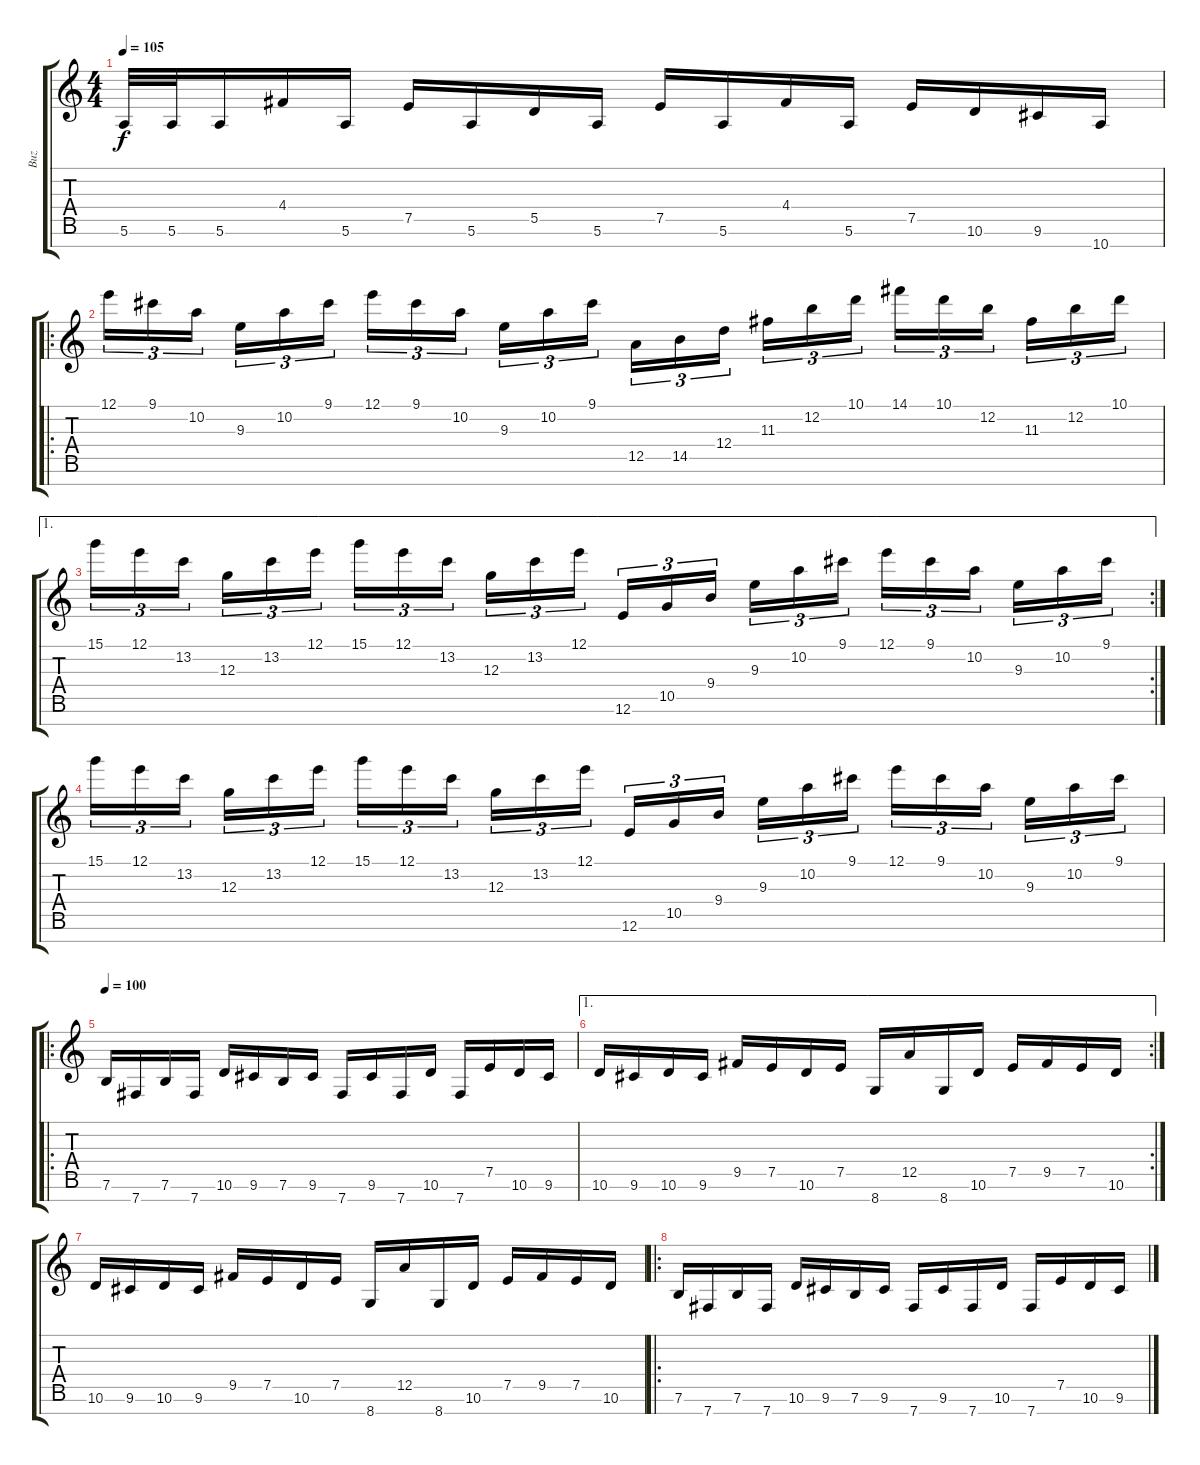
\track ("Buz" "Buz") {instrument distortionguitar}
\staff {score tabs}
\tuning (E4 B3 G3 D3 A2 E2 B1) {hide}
\ts (4 4)
\tempo 105
\clef g2
\ks c
5.6.32{dy f} 5.6.32 5.6.16 4.4.16 5.6.16 7.5.16 5.6.16 5.5.16 5.6.16 7.5.16 5.6.16 4.4.16 5.6.16 7.5.16 10.6.16 9.6.16 10.7.16 |
\ro
12.1.16{tu (3 2)} 9.1.16{tu (3 2)} 10.2.16{tu (3 2) beam splitsecondary} 9.3.16{tu (3 2)} 10.2.16{tu (3 2)} 9.1.16{tu (3 2)} 12.1.16{tu (3 2)} 9.1.16{tu (3 2)} 10.2.16{tu (3 2) beam splitsecondary} 9.3.16{tu (3 2)} 10.2.16{tu (3 2)} 9.1.16{tu (3 2)} 12.5.16{tu (3 2)} 14.5.16{tu (3 2)} 12.4.16{tu (3 2) beam splitsecondary} 11.3.16{tu (3 2)} 12.2.16{tu (3 2)} 10.1.16{tu (3 2)} 14.1.16{tu (3 2)} 10.1.16{tu (3 2)} 12.2.16{tu (3 2) beam splitsecondary} 11.3.16{tu (3 2)} 12.2.16{tu (3 2)} 10.1.16{tu (3 2)} |
\ae 1
\rc 2
15.1.16{tu (3 2)} 12.1.16{tu (3 2)} 13.2.16{tu (3 2) beam splitsecondary} 12.3.16{tu (3 2)} 13.2.16{tu (3 2)} 12.1.16{tu (3 2)} 15.1.16{tu (3 2)} 12.1.16{tu (3 2)} 13.2.16{tu (3 2) beam splitsecondary} 12.3.16{tu (3 2)} 13.2.16{tu (3 2)} 12.1.16{tu (3 2)} 12.6.16{tu (3 2)} 10.5.16{tu (3 2)} 9.4.16{tu (3 2) beam splitsecondary} 9.3.16{tu (3 2)} 10.2.16{tu (3 2)} 9.1.16{tu (3 2)} 12.1.16{tu (3 2)} 9.1.16{tu (3 2)} 10.2.16{tu (3 2) beam splitsecondary} 9.3.16{tu (3 2)} 10.2.16{tu (3 2)} 9.1.16{tu (3 2)} |
15.1.16{tu (3 2)} 12.1.16{tu (3 2)} 13.2.16{tu (3 2) beam splitsecondary} 12.3.16{tu (3 2)} 13.2.16{tu (3 2)} 12.1.16{tu (3 2)} 15.1.16{tu (3 2)} 12.1.16{tu (3 2)} 13.2.16{tu (3 2) beam splitsecondary} 12.3.16{tu (3 2)} 13.2.16{tu (3 2)} 12.1.16{tu (3 2)} 12.6.16{tu (3 2)} 10.5.16{tu (3 2)} 9.4.16{tu (3 2) beam splitsecondary} 9.3.16{tu (3 2)} 10.2.16{tu (3 2)} 9.1.16{tu (3 2)} 12.1.16{tu (3 2)} 9.1.16{tu (3 2)} 10.2.16{tu (3 2) beam splitsecondary} 9.3.16{tu (3 2)} 10.2.16{tu (3 2)} 9.1.16{tu (3 2)} |
\ro
\tempo 100
7.6.16 7.7.16 7.6.16 7.7.16 10.6.16 9.6.16 7.6.16 9.6.16 7.7.16 9.6.16 7.7.16 10.6.16 7.7.16 7.5.16 10.6.16 9.6.16 |
\ae 1
\rc 2
10.6.16 9.6.16 10.6.16 9.6.16 9.5.16 7.5.16 10.6.16 7.5.16 8.7.16 12.5.16 8.7.16 10.6.16 7.5.16 9.5.16 7.5.16 10.6.16 |
10.6.16 9.6.16 10.6.16 9.6.16 9.5.16 7.5.16 10.6.16 7.5.16 8.7.16 12.5.16 8.7.16 10.6.16 7.5.16 9.5.16 7.5.16 10.6.16 |
\ro
7.6.16 7.7.16 7.6.16 7.7.16 10.6.16 9.6.16 7.6.16 9.6.16 7.7.16 9.6.16 7.7.16 10.6.16 7.7.16 7.5.16 10.6.16 9.6.16
